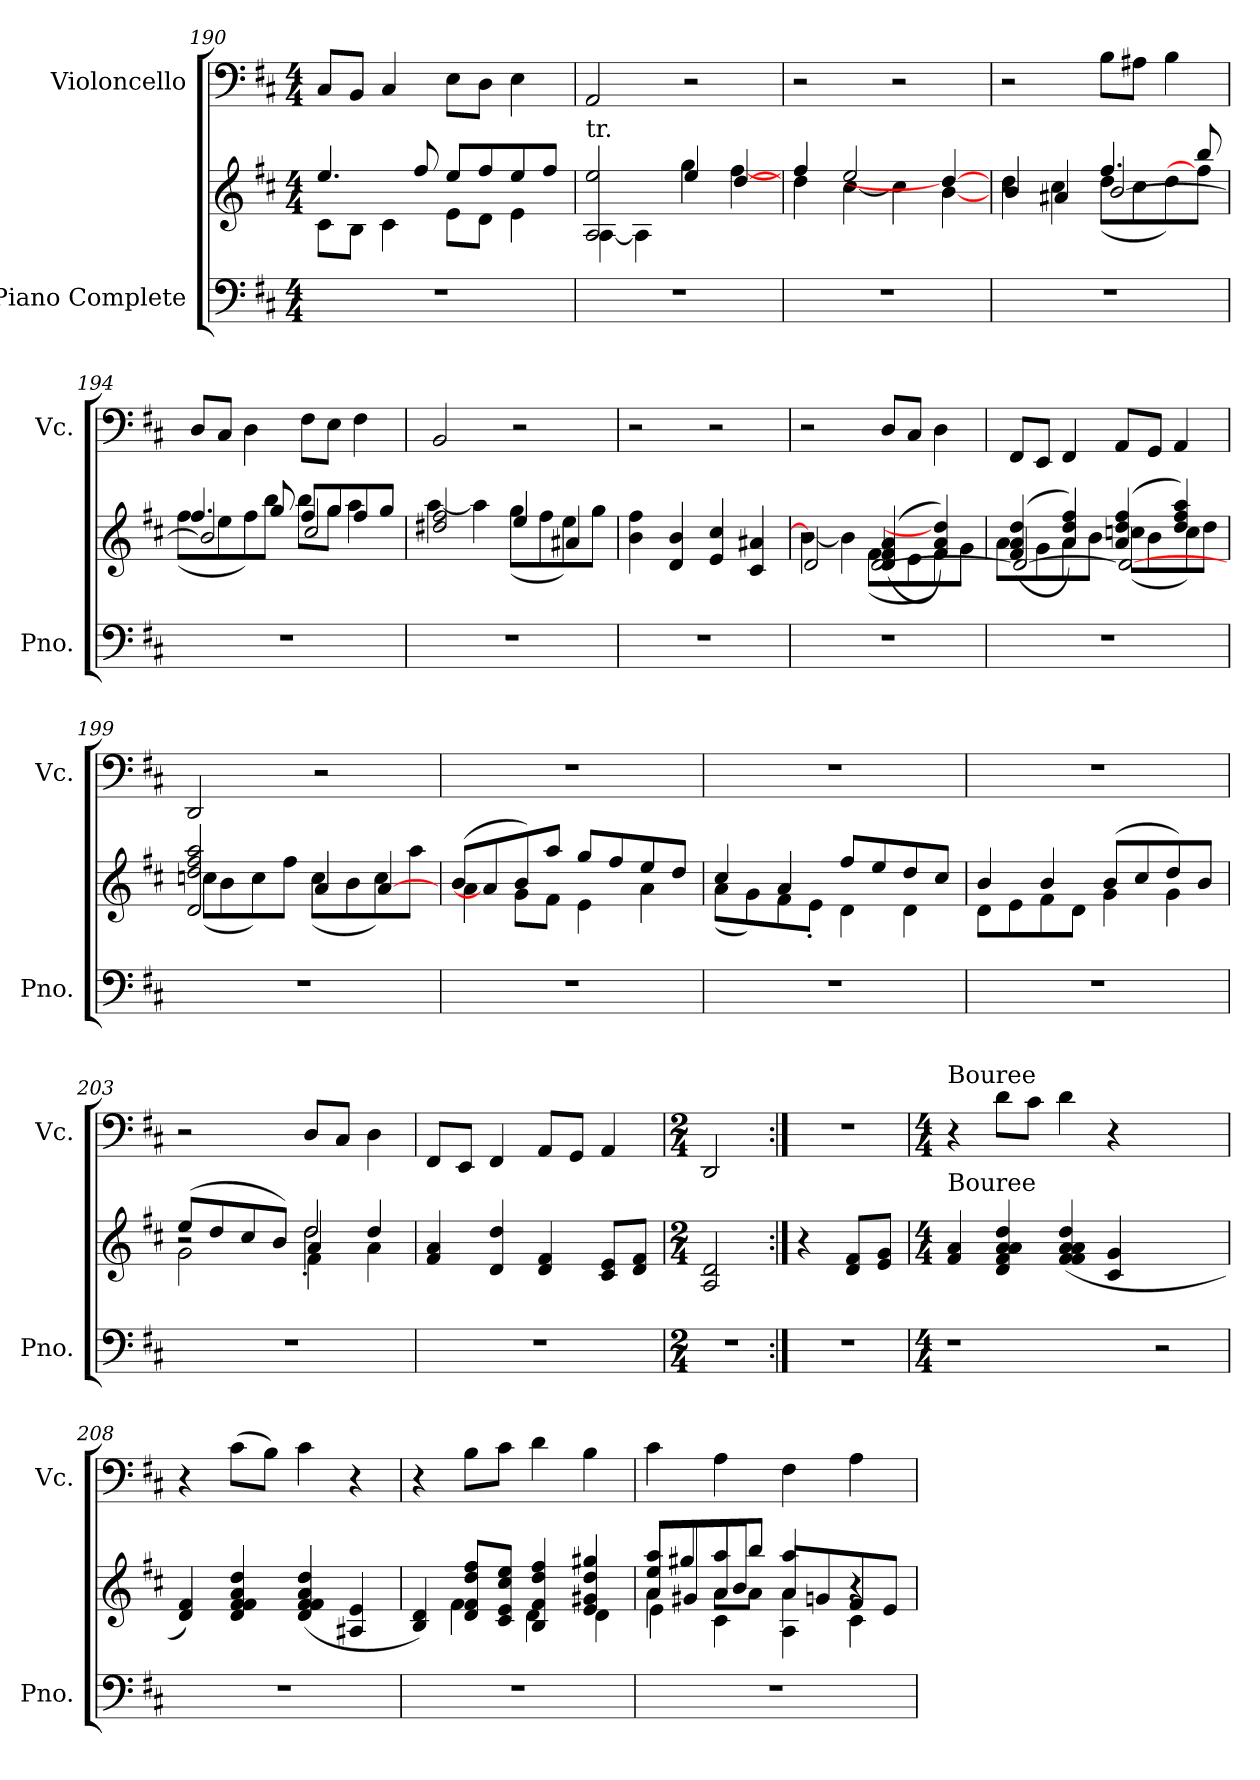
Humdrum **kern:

**kern	**kern	**kern
*part2	*part2	*part1
*staff3	*staff2	*staff1
*I"Piano Complete	*	*I"Violoncello
*I'Pno.	*	*I'Vc.
*clefF4	*clefG2	*clefF4
*k[f#c#]	*k[f#c#]	*k[f#c#]
*D:	*D:	*D:
*M4/4	*M4/4	*M4/4
=190	=190	=190
*	*^	*
1r	4.ee/	8c#\L	8C#/L
.	.	8B\J	8BB/J
.	.	4c#\	4C#/
.	8ff#/	.	.
.	8ee/L	8e\L	8E\L
.	8ff#/	8d\J	8D\J
.	8ee/	4e\	4E\
.	8ff#/J	.	.
=191	=191	=191	=191
!	!LO:TX:a:t=tr.	!	!
1r	2A/ 2ee/	[4A\	2AA/
.	.	4A\]	.
.	4ee/	4gg\	2r
.	[4dd/	[4ff#\	.
=192	=192	=192	=192
1r	4ff#/	4dd\	2r
.	2ee/	[4cc#\	.
.	.	4cc#\]	2r
.	4dd/_	[4b\	.
!!LO:LB:g=z
=193	=193	=193	=193
*	*	*^	*
1r	2r	4dd\	4b/	2r
.	.	4cc#\	4a#X/	.
.	4.ff#/	(8dd\L	[2b/	8B\L
.	.	8cc#\	.	8A#X\J
.	.	8dd\)	.	4B\
.	8bb/	8ff#\J]	.	.
=194	=194	=194	=194	=194
1r	4.ff#/	(8ff#\L	2b/]	8D/L
.	.	8ee\	.	8C#/J
.	.	8ff#\)	.	4D\
.	8gg/	8bb\J	.	.
.	8ff#/L	8bb\L	2cc#/	8F#\L
.	8gg/	8gg\J	.	8E\J
.	8ff#/	4aa\	.	4F#\
.	8gg/J	.	.	.
*	*	*v	*v	*
=195	=195	=195	=195
1r	2dd#X/ 2ff#/	[4aa\	2BB/
.	.	4aa\]	.
.	4ee/	(8gg\L	2r
.	.	8ff#\	.
.	4a#X/	8ee\)	.
.	.	8gg\J	.
*	*v	*v	*
=196	=196	=196
1r	4b\ 4ff#\	2r
.	4d/ 4b/	.
.	4e/ 4cc#/	2r
.	4c#/ 4a#X/	.
=197	=197	=197
*	*^	*
*	*	*^	*
1r	2r	4b\_	2d/	2r
.	.	4b\]	.	.
.	((4d/ 4f#/ 4a/	(8f#\L	[2d/	8D/L
.	.	8e\	.	8C#/J
.	4f#/ 4a/ 4dd/]))	8f#\)	.	4D\
.	.	8g\J	.	.
=198	=198	=198	=198	=198
1r	((4f#/ 4a/ 4dd/	8a\L	2d/_	8FF#/L
.	.	8g\	.	8EE/J
.	4a/ 4dd/ 4ff#/))	8a\	.	4FF#/
.	.	8b\J	.	.
.	(4a/ 4dd/ 4ff#/	(8ccn\L	2d/_	8AA/L
.	.	8b\	.	8GG/J
.	4dd/ 4ff#/ 4aa/)	8cc\)	.	4AA/
.	.	8dd\J	.	.
*	*	*v	*v	*
=199	=199	=199	=199
1r	2d/ 2dd/ 2ff#/ 2aa/	(8ccn\L	2DD/
.	.	8b\	.
.	.	8cc\)	.
.	.	8ff#\J	.
.	4a/	(8cc\L	2r
.	.	8b\	.
.	[4a/	8cc\)	.
.	.	8aa\J	.
=200	=200	=200	=200
1r	(8b/L	4a\	1r
.	8a/]	.	.
.	8b/)	8g\L	.
.	8aa/J	8f#\J	.
.	8gg/L	4e\	.
.	8ff#/	.	.
.	8ee/	4a\	.
.	8dd/J	.	.
=201	=201	=201	=201
1r	4cc#/	(8a\L	1r
.	.	8g\)	.
.	4a/	8f#\	.
.	.	8e'\J	.
.	8ff#/L	4d\	.
.	8ee/	.	.
.	8dd/	4d\	.
.	8cc#/J	.	.
=202	=202	=202	=202
1r	4b/	8d\L	1r
.	.	8e\	.
.	4b/	8f#\	.
.	.	8d\J	.
.	(8b/L	4g\	.
.	8cc#/	.	.
.	8dd/)	4g\	.
.	8b/J	.	.
=203	=203	=203	=203
*	*^	*^	*
1r	2r	2ryy	(8ee/L	2g\	2r
.	.	.	8dd/	.	.
.	.	.	8cc#/	.	.
.	.	.	8b/J)	.	.
.	2dd/	2dd'\	4a/	4f#\	8D/L
.	.	.	.	.	8C#/J
.	.	.	4dd/	4a\	4D\
*	*v	*v	*v	*v	*
=204	=204	=204
1r	4f#/ 4a/	8FF#/L
.	.	8EE/J
.	4d/ 4dd/	4FF#/
.	4d/ 4f#/	8AA/L
.	.	8GG/J
.	8c#/ 8e/L	4AA/
.	8d/ 8f#/J	.
=205	=205	=205
*M2/4	*M2/4	*M2/4
2r	2A/ 2d/	2DD/
!!LO:LB:g=z
=206:|!	=206:|!	=206:|!
2r	4r	2r
.	8d/ 8f#/L	.
.	8e/ 8g/J	.
=207	=207	=207
*M4/4	*M4/4	*M4/4
!	!	!LO:TX:a:t=Bouree
!	!LO:TX:a:t=Bouree	!
1r	4f#/ 4a/	4r
.	4d/ 4f#/ 4a/ 4a/ 4dd/	8d\L
.	.	8c#\J
.	(4f#/ 4f#/ 4a/ 4a/ 4dd/	4d\
.	4c#/ 4g/	4r
2r	2ryy	2ryy
=208	=208	=208
1r	4d/ 4f#/)	4r
.	4d/ 4f#/ 4f#/ 4a/ 4dd/	(8c#\L
.	.	8B\J)
.	(4d/ 4f#/ 4f#/ 4a/ 4dd/	4c#\
.	4A#X/ 4e/	4r
=209	=209	=209
*	*^	*
1r	4B/ 4d/)	4ryy	4r
.	8d/ 8f#/ 8dd/ 8ff#/L	4f#\	8B\L
.	8c#/ 8e/ 8cc#/ 8ee/J	.	8c#\J
.	4B/ 4f#/ 4dd/ 4ff#/	4d\	4d\
.	4e/ 4g#X/ 4dd/ 4gg#X/	4d\	4B\
=210	=210	=210	=210
*	*^	*^	*
1r	8ee/ 8aa/L	4a\	8a/L	4e\	4c#\
.	8gg#X/	.	8g#X/	.	.
.	8aa/	8a\L	8a/	4c#\	4A\
.	8bb/J	8a\J	8b/J	.	.
.	4aa/	4a\	8a/L	4A\	4F#\
.	.	.	8gn/	.	.
.	4r	4ryy	8f#/	4c#\	4A\
.	.	.	8e/J	.	.
*	*v	*v	*v	*v	*
=	=	=
*-	*-	*-
